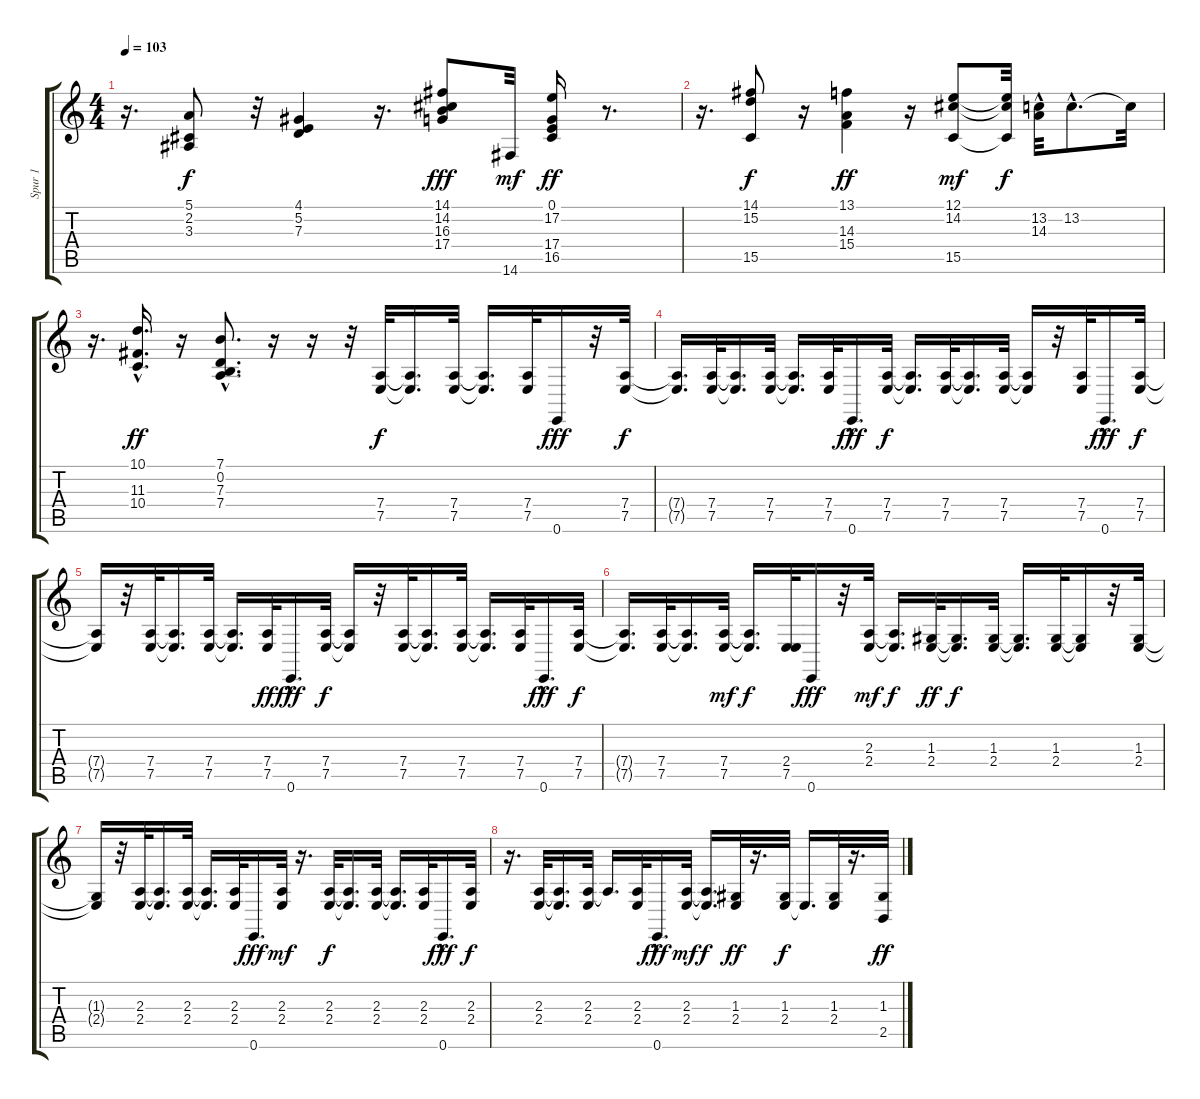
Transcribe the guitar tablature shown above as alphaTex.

\track ("Spur 1" "Spur 1") {instrument brightacousticpiano}
\staff {score tabs}
\tuning (E4 B3 G3 D3 A2 E2) {hide}
\ts (4 4)
\tempo 103
\clef g2
\ks c
r.16{d dy mf} (5.1 2.2 3.3).8{dy f} r.32 (4.1 5.2 7.3).4 r.16{d} (14.1 14.2 16.3 17.4).8{dy fff} 14.6.32{dy mf} (0.1 17.2 17.4 16.5).16{dy ff} r.8{d} |
r.16{d} (14.1 15.2 15.5).8{dy f} r.16 (13.1 14.3 15.4).4{dy ff} r.16 (12.1 14.2 15.5).8{dy mf} (12.1{t} 14.2{t} 15.5{t}).32{dy f} (13.2{hac} 14.3{hac}).32 13.2{hac}.8{d} 13.2{t}.32 |
r.16{d} (10.1{hac} 11.3{hac} 10.4{hac}).16{d dy ff} r.16 (7.1 0.2{hac} 7.3{hac} 7.4{hac}).8{d} r.16 r.16 r.32 (7.4 7.5).32{dy f} (7.4{t} 7.5{t}).16{d} (7.4 7.5).32 (7.4{t} 7.5{t}).16{d} (7.4 7.5).32 0.6.16{dy fff} r.32 (7.4 7.5).32{dy f} |
(7.4{t} 7.5{t}).16{d} (7.4 7.5).32 (7.4{t} 7.5{t}).16{d} (7.4 7.5).32 (7.4{t} 7.5{t}).16{d} (7.4 7.5).32 0.6{hac}.16{d dy fff} (7.4 7.5).32{dy f} (7.4{t} 7.5{t}).16{d} (7.4 7.5).32 (7.4{t} 7.5{t}).16{d} (7.4 7.5).32 (7.4{t} 7.5{t}).16 r.32 (7.4 7.5).32 0.6{hac}.16{d dy fff} (7.4 7.5).32{dy f} |
(7.4{t} 7.5{t}).16 r.32 (7.4 7.5).32 (7.4{t} 7.5{t}).16{d} (7.4 7.5).32 (7.4{t} 7.5{t}).16{d} (7.4 7.5).32{dy ff} 0.6{hac}.16{d dy fff} (7.4 7.5).32{dy f} (7.4{t} 7.5{t}).16 r.32 (7.4 7.5).32 (7.4{t} 7.5{t}).16{d} (7.4 7.5).32 (7.4{t} 7.5{t}).16{d} (7.4 7.5).32 0.6{hac}.16{d dy fff} (7.4 7.5).32{dy f} |
(7.4{t} 7.5{t}).16{d} (7.4 7.5).32 (7.4{t} 7.5{t}).16{d} (7.4 7.5).32{dy mf} (7.4{t} 7.5{t}).16{d dy f} (2.4 7.5).32 0.6.16{dy fff} r.32 (2.3 2.4).32{dy mf} (2.3{t} 2.4{t}).16{d dy f} (1.3 2.4).32{dy ff} (1.3{t} 2.4{t}).16{d dy f} (1.3 2.4).32 (1.3{t} 2.4{t}).16{d} (1.3 2.4).32 (1.3{t} 2.4{t}).16 r.32 (1.3 2.4).32 |
(1.3{t} 2.4{t}).16 r.32 (2.3 2.4).32 (2.3{t} 2.4{t}).16{d} (2.3 2.4).32 (2.3{t} 2.4{t}).16{d} (2.3 2.4).32 0.6.16{d dy fff} (2.3 2.4).32{dy mf} r.16{d} (2.3 2.4).32{dy f} (2.3{t} 2.4{t}).16{d} (2.3 2.4).32 (2.3{t} 2.4{t}).16{d} (2.3 2.4).32 0.6{hac}.16{d dy fff} (2.3 2.4).32{dy f} |
r.16{d} (2.3 2.4).32 (2.3{t} 2.4{t}).16{d} (2.3 2.4).32 2.3{t}.16{d} (2.3 2.4).32 0.6{hac}.16{d dy fff} (2.3 2.4).32{dy mf} (2.3{t} 2.4{t}).16{d dy f} (1.3 2.4).32{dy ff} r.16{d} (1.3 2.4).32{dy f} 2.4{t}.16{d} (1.3 2.4).32 r.16{d} (1.3 2.5).32{dy ff}
